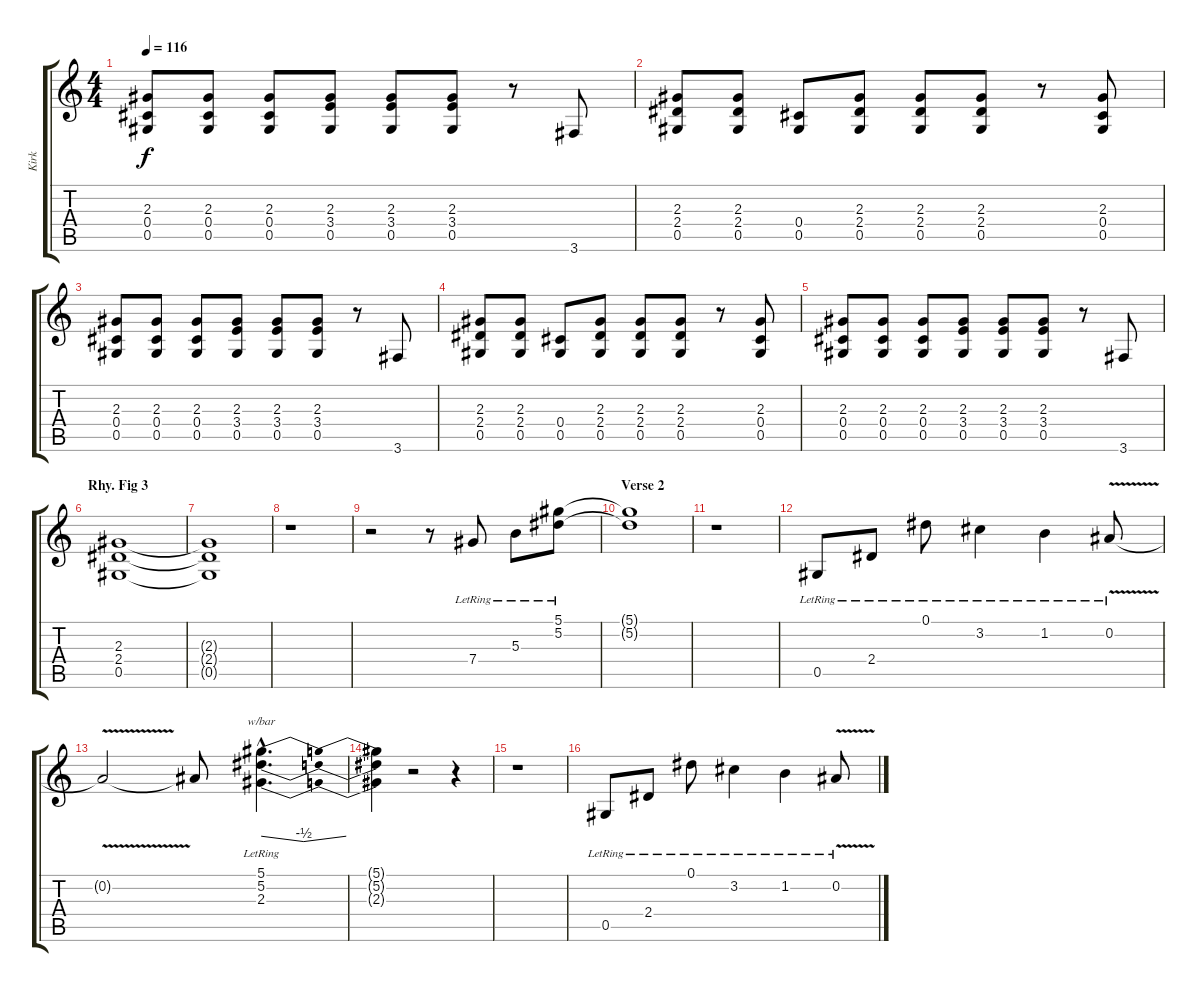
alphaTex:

\track ("Kirk" "Kirk") {instrument distortionguitar}
\staff {score tabs}
\tuning (Eb4 Bb3 Gb3 Db3 Ab2 Eb2) {hide}
\ts (4 4)
\tempo 116
\clef g2
\ks c
(2.3 0.4 0.5).8{dy f} (2.3 0.4 0.5).8 (2.3 0.4 0.5).8 (2.3 3.4 0.5).8 (2.3 3.4 0.5).8 (2.3 3.4 0.5).8 r.8 3.6.8 |
(2.3 2.4 0.5).8 (2.3 2.4 0.5).8 (0.4 0.5).8 (2.3 2.4 0.5).8 (2.3 2.4 0.5).8 (2.3 2.4 0.5).8 r.8 (2.3 0.4 0.5).8 |
(2.3 0.4 0.5).8 (2.3 0.4 0.5).8 (2.3 0.4 0.5).8 (2.3 3.4 0.5).8 (2.3 3.4 0.5).8 (2.3 3.4 0.5).8 r.8 3.6.8 |
(2.3 2.4 0.5).8 (2.3 2.4 0.5).8 (0.4 0.5).8 (2.3 2.4 0.5).8 (2.3 2.4 0.5).8 (2.3 2.4 0.5).8 r.8 (2.3 0.4 0.5).8 |
(2.3 0.4 0.5).8 (2.3 0.4 0.5).8 (2.3 0.4 0.5).8 (2.3 3.4 0.5).8 (2.3 3.4 0.5).8 (2.3 3.4 0.5).8 r.8 3.6.8 |
\section ("" "Rhy. Fig 3")
(2.3 2.4 0.5).1 |
(2.3{t} 2.4{t} 0.5{t}).1 |
r.1 |
r.2{instrument electricguitarclean} r.8 7.4{lr}.8 5.3{lr}.8 (5.1{lr} 5.2{lr}).8 |
\section ("" "Verse 2")
(5.1{t} 5.2{t}).1 |
r.1 |
0.5{lr}.8 2.4{lr}.8 0.1{lr}.8 3.2{lr}.4 1.2{lr}.4 0.2{v lr}.8 |
0.2{t}.2 0.2{t}.8 (5.1{hac lr} 5.2{hac lr} 2.3{hac lr}).4{d tbe (dip default 0 0 30 -2 60 0)} |
(5.1{t} 5.2{t} 2.3{t}).4 r.2 r.4 |
r.1 |
0.5{lr}.8 2.4{lr}.8 0.1{lr}.8 3.2{lr}.4 1.2{lr}.4 0.2{v lr}.8
